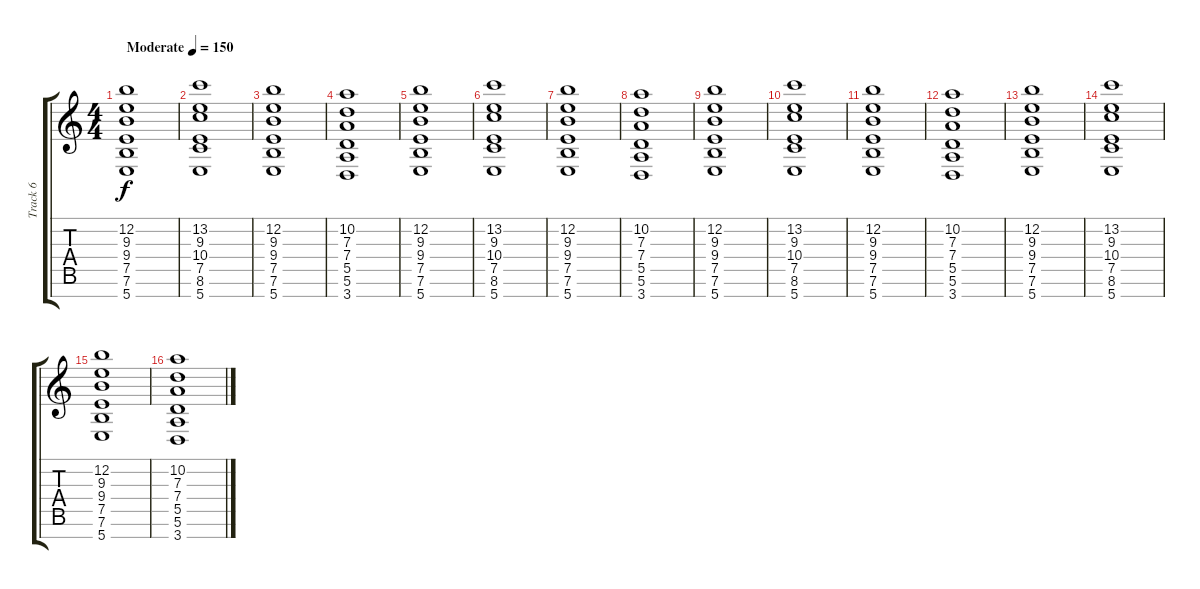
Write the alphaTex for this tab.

\track ("Track 6" "Track 6") {mute instrument overdrivenguitar}
\staff {score tabs}
\tuning (E4 B3 G3 D3 A2 E2 B1) {hide}
\ts (4 4)
\tempo (150 "Moderate")
\clef g2
\ks c
(12.2 9.3 9.4 7.5 7.6 5.7).1{dy f instrument overdrivenguitar} |
(13.2 9.3 10.4 7.5 8.6 5.7).1 |
(12.2 9.3 9.4 7.5 7.6 5.7).1 |
(10.2 7.3 7.4 5.5 5.6 3.7).1 |
(12.2 9.3 9.4 7.5 7.6 5.7).1 |
(13.2 9.3 10.4 7.5 8.6 5.7).1 |
(12.2 9.3 9.4 7.5 7.6 5.7).1 |
(10.2 7.3 7.4 5.5 5.6 3.7).1 |
(12.2 9.3 9.4 7.5 7.6 5.7).1 |
(13.2 9.3 10.4 7.5 8.6 5.7).1 |
(12.2 9.3 9.4 7.5 7.6 5.7).1 |
(10.2 7.3 7.4 5.5 5.6 3.7).1 |
(12.2 9.3 9.4 7.5 7.6 5.7).1 |
(13.2 9.3 10.4 7.5 8.6 5.7).1 |
(12.2 9.3 9.4 7.5 7.6 5.7).1 |
(10.2 7.3 7.4 5.5 5.6 3.7).1
